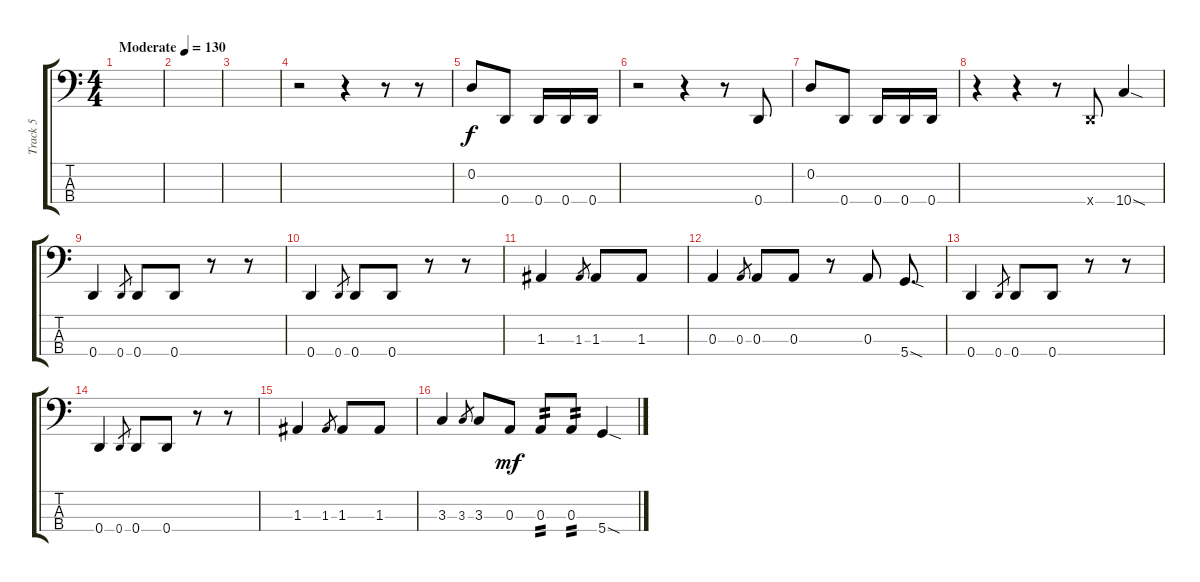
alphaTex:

\track ("Track 5" "Track 5") {instrument electricbassfinger}
\staff {score tabs}
\tuning (G2 D2 A1 D1) {hide}
\ts (4 4)
\tempo (130 "Moderate")
\clef f4
\ks c
|
|
|
r.2 r.4 r.8 r.8 |
0.2.8 0.4.8 0.4.16 0.4.16 0.4.16 |
r.2 r.4 r.8 0.4.8 |
0.2.8 0.4.8 0.4.16 0.4.16 0.4.16 |
r.4 r.4 r.8 0.4{x}.8 10.4{sod}.4 |
0.4.4 0.4.8{gr} 0.4.8 0.4.8 r.8 r.8 |
0.4.4 0.4.8{gr} 0.4.8 0.4.8 r.8 r.8 |
1.3.4 1.3.8{gr} 1.3.8 1.3.8 |
0.3.4 0.3.8{gr} 0.3.8 0.3.8 r.8 0.3.8 5.4{sod}.8{d} |
0.4.4 0.4.8{gr} 0.4.8 0.4.8 r.8 r.8 |
0.4.4 0.4.8{gr} 0.4.8 0.4.8 r.8 r.8 |
1.3.4 1.3.8{gr} 1.3.8 1.3.8 |
3.3.4 3.3.8{gr} 3.3.8 0.3.8{dy mf} 0.3.8{tp 2} 0.3.8{tp 2} 5.4{sod}.4
